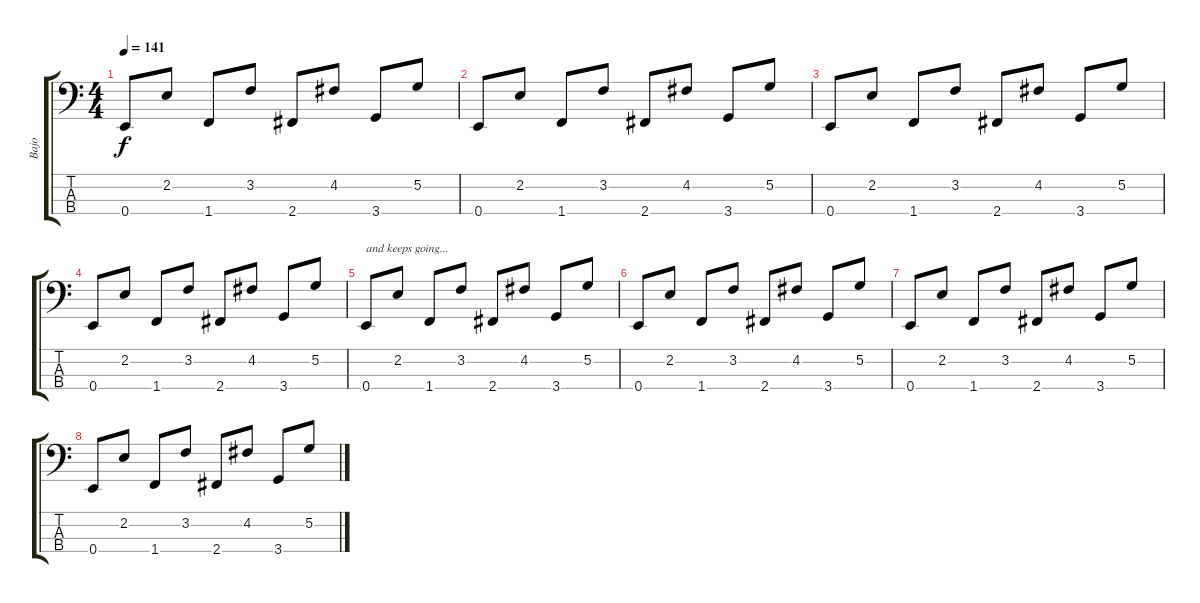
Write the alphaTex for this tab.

\track ("Bajo" "Bajo") {instrument synthbass1}
\staff {score tabs}
\tuning (G2 D2 A1 E1) {hide}
\ts (4 4)
\tempo 141
\clef f4
\ks c
0.4.8{dy f} 2.2.8 1.4.8 3.2.8 2.4.8 4.2.8 3.4.8 5.2.8 |
0.4.8 2.2.8 1.4.8 3.2.8 2.4.8 4.2.8 3.4.8 5.2.8 |
0.4.8 2.2.8 1.4.8 3.2.8 2.4.8 4.2.8 3.4.8 5.2.8 |
0.4.8 2.2.8 1.4.8 3.2.8 2.4.8 4.2.8 3.4.8 5.2.8 |
0.4.8{txt "and keeps going..."} 2.2.8 1.4.8 3.2.8 2.4.8 4.2.8 3.4.8 5.2.8 |
0.4.8 2.2.8 1.4.8 3.2.8 2.4.8 4.2.8 3.4.8 5.2.8 |
0.4.8 2.2.8 1.4.8 3.2.8 2.4.8 4.2.8 3.4.8 5.2.8 |
0.4.8 2.2.8 1.4.8 3.2.8 2.4.8 4.2.8 3.4.8 5.2.8
